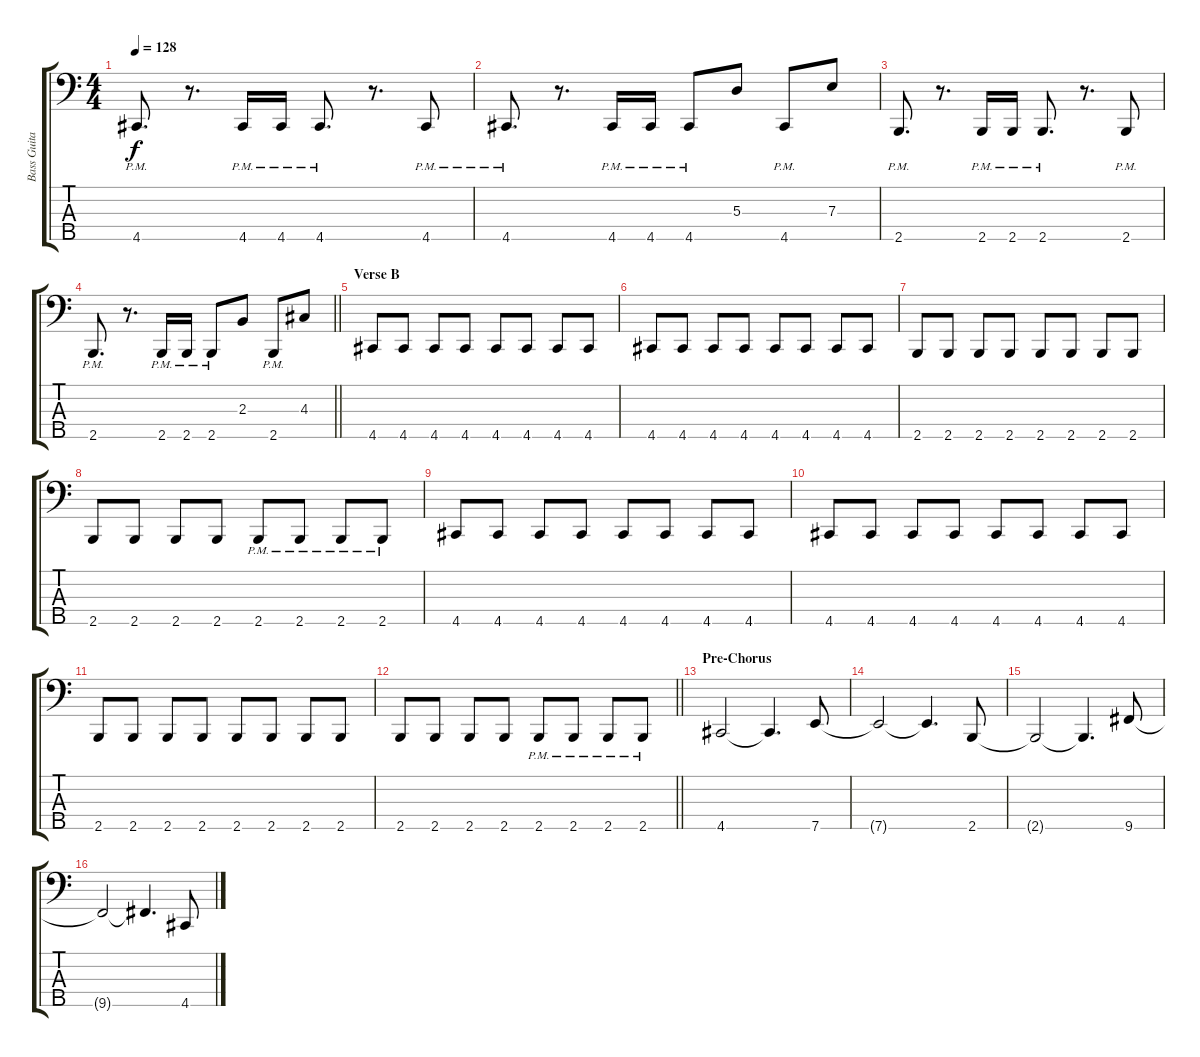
\track ("Bass Guitar" "Bass Guita") {instrument electricbasspick}
\staff {score tabs}
\tuning (G2 D2 A1 E1 A0) {hide}
\ts (4 4)
\tempo 128
\clef f4
\ks c
4.5{pm}.8{d dy f} r.8{d} 4.5{pm}.16 4.5{pm}.16 4.5{pm}.8{d} r.8{d} 4.5{pm}.8 |
4.5{pm}.8{d} r.8{d} 4.5{pm}.16 4.5{pm}.16 4.5{pm}.8 5.3.8 4.5{pm}.8 7.3.8 |
2.5{pm}.8{d} r.8{d} 2.5{pm}.16 2.5{pm}.16 2.5{pm}.8{d} r.8{d} 2.5{pm}.8 |
\barLineRight lightlight
2.5{pm}.8{d} r.8{d} 2.5{pm}.16 2.5{pm}.16 2.5{pm}.8 2.3.8 2.5{pm}.8 4.3.8 |
\section ("" "Verse B")
4.5.8 4.5.8 4.5.8 4.5.8 4.5.8 4.5.8 4.5.8 4.5.8 |
4.5.8 4.5.8 4.5.8 4.5.8 4.5.8 4.5.8 4.5.8 4.5.8 |
2.5.8 2.5.8 2.5.8 2.5.8 2.5.8 2.5.8 2.5.8 2.5.8 |
2.5.8 2.5.8 2.5.8 2.5.8 2.5{pm}.8 2.5{pm}.8 2.5{pm}.8 2.5{pm}.8 |
4.5.8 4.5.8 4.5.8 4.5.8 4.5.8 4.5.8 4.5.8 4.5.8 |
4.5.8 4.5.8 4.5.8 4.5.8 4.5.8 4.5.8 4.5.8 4.5.8 |
2.5.8 2.5.8 2.5.8 2.5.8 2.5.8 2.5.8 2.5.8 2.5.8 |
\barLineRight lightlight
2.5.8 2.5.8 2.5.8 2.5.8 2.5{pm}.8 2.5{pm}.8 2.5{pm}.8 2.5{pm}.8 |
\section ("" "Pre-Chorus")
4.5.2 4.5{t}.4{d} 7.5.8 |
7.5{t}.2 7.5{t}.4{d} 2.5.8 |
2.5{t}.2 2.5{t}.4{d} 9.5.8 |
9.5{t}.2 9.5{t}.4{d} 4.5.8
